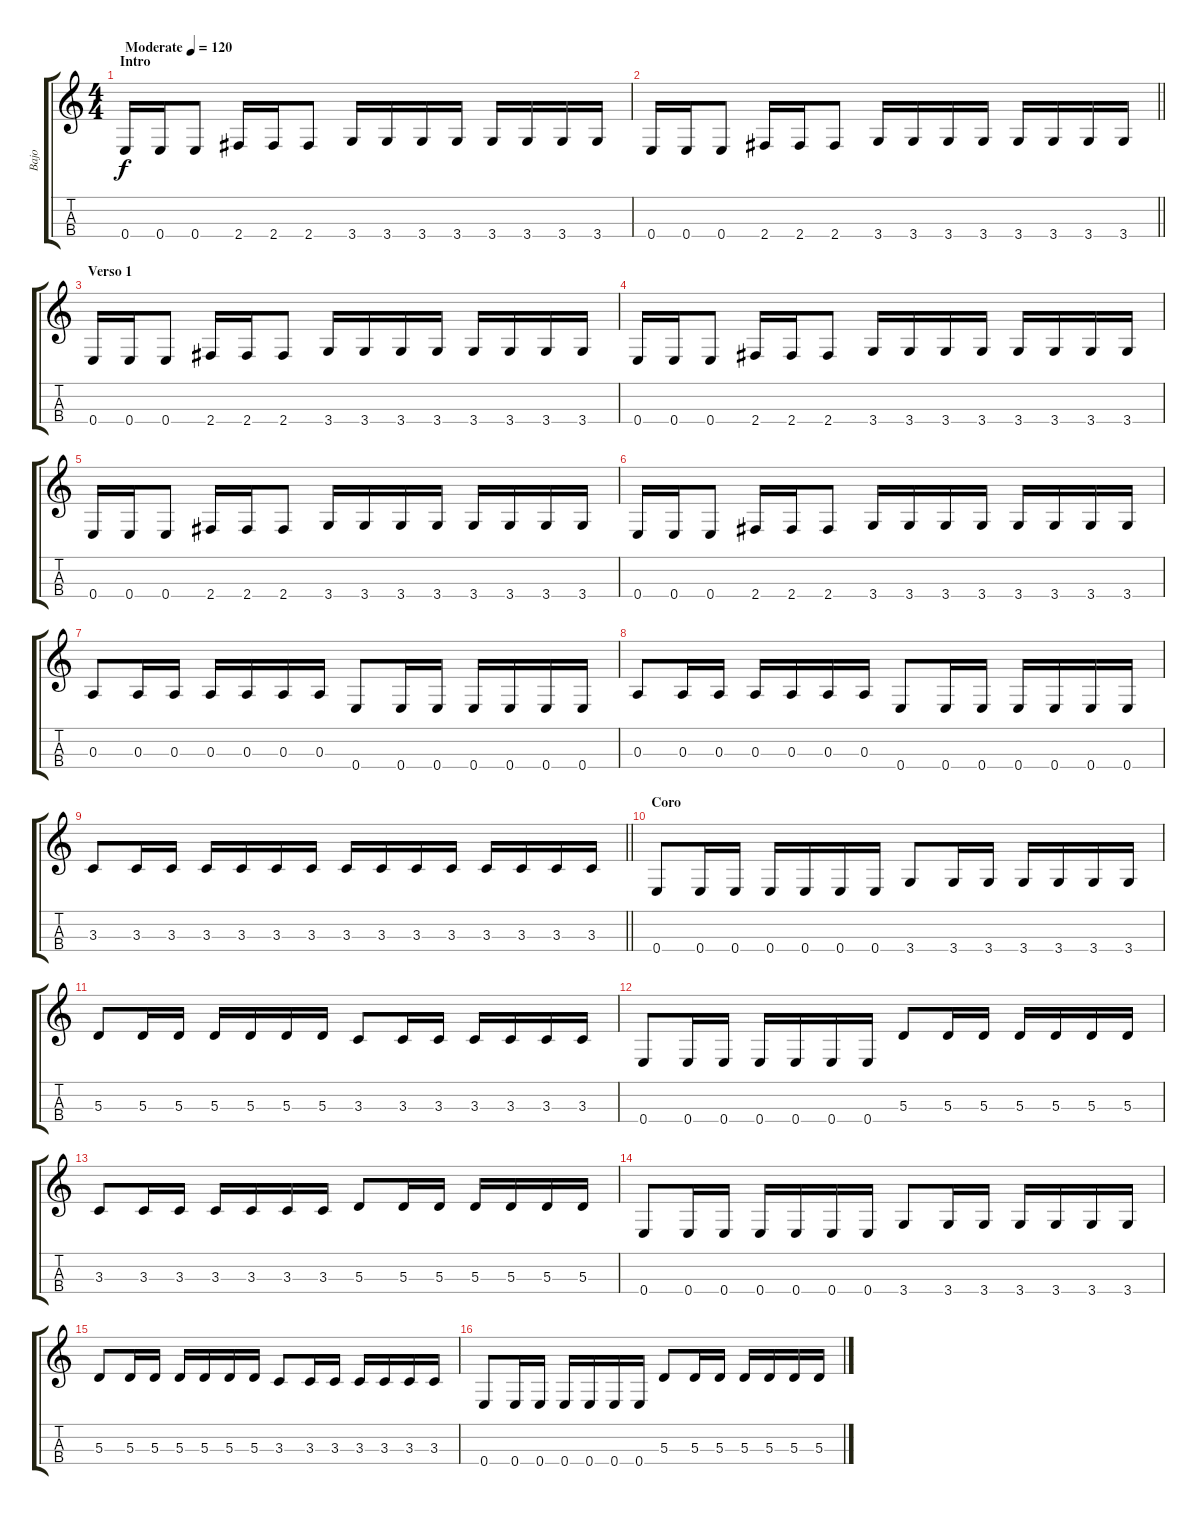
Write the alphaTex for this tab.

\track ("Bajo" "Bajo") {instrument electricbasspick}
\staff {score tabs}
\tuning (G3 D2 A2 E2) {hide}
\ts (4 4)
\section ("" "Intro")
\tempo (120 "Moderate")
\clef g2
\ks c
0.4.16{dy f instrument electricbasspick} 0.4.16 0.4.8 2.4.16 2.4.16 2.4.8 3.4.16 3.4.16 3.4.16 3.4.16 3.4.16 3.4.16 3.4.16 3.4.16 |
\barLineRight lightlight
0.4.16 0.4.16 0.4.8 2.4.16 2.4.16 2.4.8 3.4.16 3.4.16 3.4.16 3.4.16 3.4.16 3.4.16 3.4.16 3.4.16 |
\section ("" "Verso 1")
0.4.16 0.4.16 0.4.8 2.4.16 2.4.16 2.4.8 3.4.16 3.4.16 3.4.16 3.4.16 3.4.16 3.4.16 3.4.16 3.4.16 |
0.4.16 0.4.16 0.4.8 2.4.16 2.4.16 2.4.8 3.4.16 3.4.16 3.4.16 3.4.16 3.4.16 3.4.16 3.4.16 3.4.16 |
0.4.16 0.4.16 0.4.8 2.4.16 2.4.16 2.4.8 3.4.16 3.4.16 3.4.16 3.4.16 3.4.16 3.4.16 3.4.16 3.4.16 |
0.4.16 0.4.16 0.4.8 2.4.16 2.4.16 2.4.8 3.4.16 3.4.16 3.4.16 3.4.16 3.4.16 3.4.16 3.4.16 3.4.16 |
0.3.8 0.3.16 0.3.16 0.3.16 0.3.16 0.3.16 0.3.16 0.4.8 0.4.16 0.4.16 0.4.16 0.4.16 0.4.16 0.4.16 |
0.3.8 0.3.16 0.3.16 0.3.16 0.3.16 0.3.16 0.3.16 0.4.8 0.4.16 0.4.16 0.4.16 0.4.16 0.4.16 0.4.16 |
\barLineRight lightlight
3.3.8 3.3.16 3.3.16 3.3.16 3.3.16 3.3.16 3.3.16 3.3.16 3.3.16 3.3.16 3.3.16 3.3.16 3.3.16 3.3.16 3.3.16 |
\section ("" "Coro")
0.4.8 0.4.16 0.4.16 0.4.16 0.4.16 0.4.16 0.4.16 3.4.8 3.4.16 3.4.16 3.4.16 3.4.16 3.4.16 3.4.16 |
5.3.8 5.3.16 5.3.16 5.3.16 5.3.16 5.3.16 5.3.16 3.3.8 3.3.16 3.3.16 3.3.16 3.3.16 3.3.16 3.3.16 |
0.4.8 0.4.16 0.4.16 0.4.16 0.4.16 0.4.16 0.4.16 5.3.8 5.3.16 5.3.16 5.3.16 5.3.16 5.3.16 5.3.16 |
3.3.8 3.3.16 3.3.16 3.3.16 3.3.16 3.3.16 3.3.16 5.3.8 5.3.16 5.3.16 5.3.16 5.3.16 5.3.16 5.3.16 |
0.4.8 0.4.16 0.4.16 0.4.16 0.4.16 0.4.16 0.4.16 3.4.8 3.4.16 3.4.16 3.4.16 3.4.16 3.4.16 3.4.16 |
5.3.8 5.3.16 5.3.16 5.3.16 5.3.16 5.3.16 5.3.16 3.3.8 3.3.16 3.3.16 3.3.16 3.3.16 3.3.16 3.3.16 |
0.4.8 0.4.16 0.4.16 0.4.16 0.4.16 0.4.16 0.4.16 5.3.8 5.3.16 5.3.16 5.3.16 5.3.16 5.3.16 5.3.16
